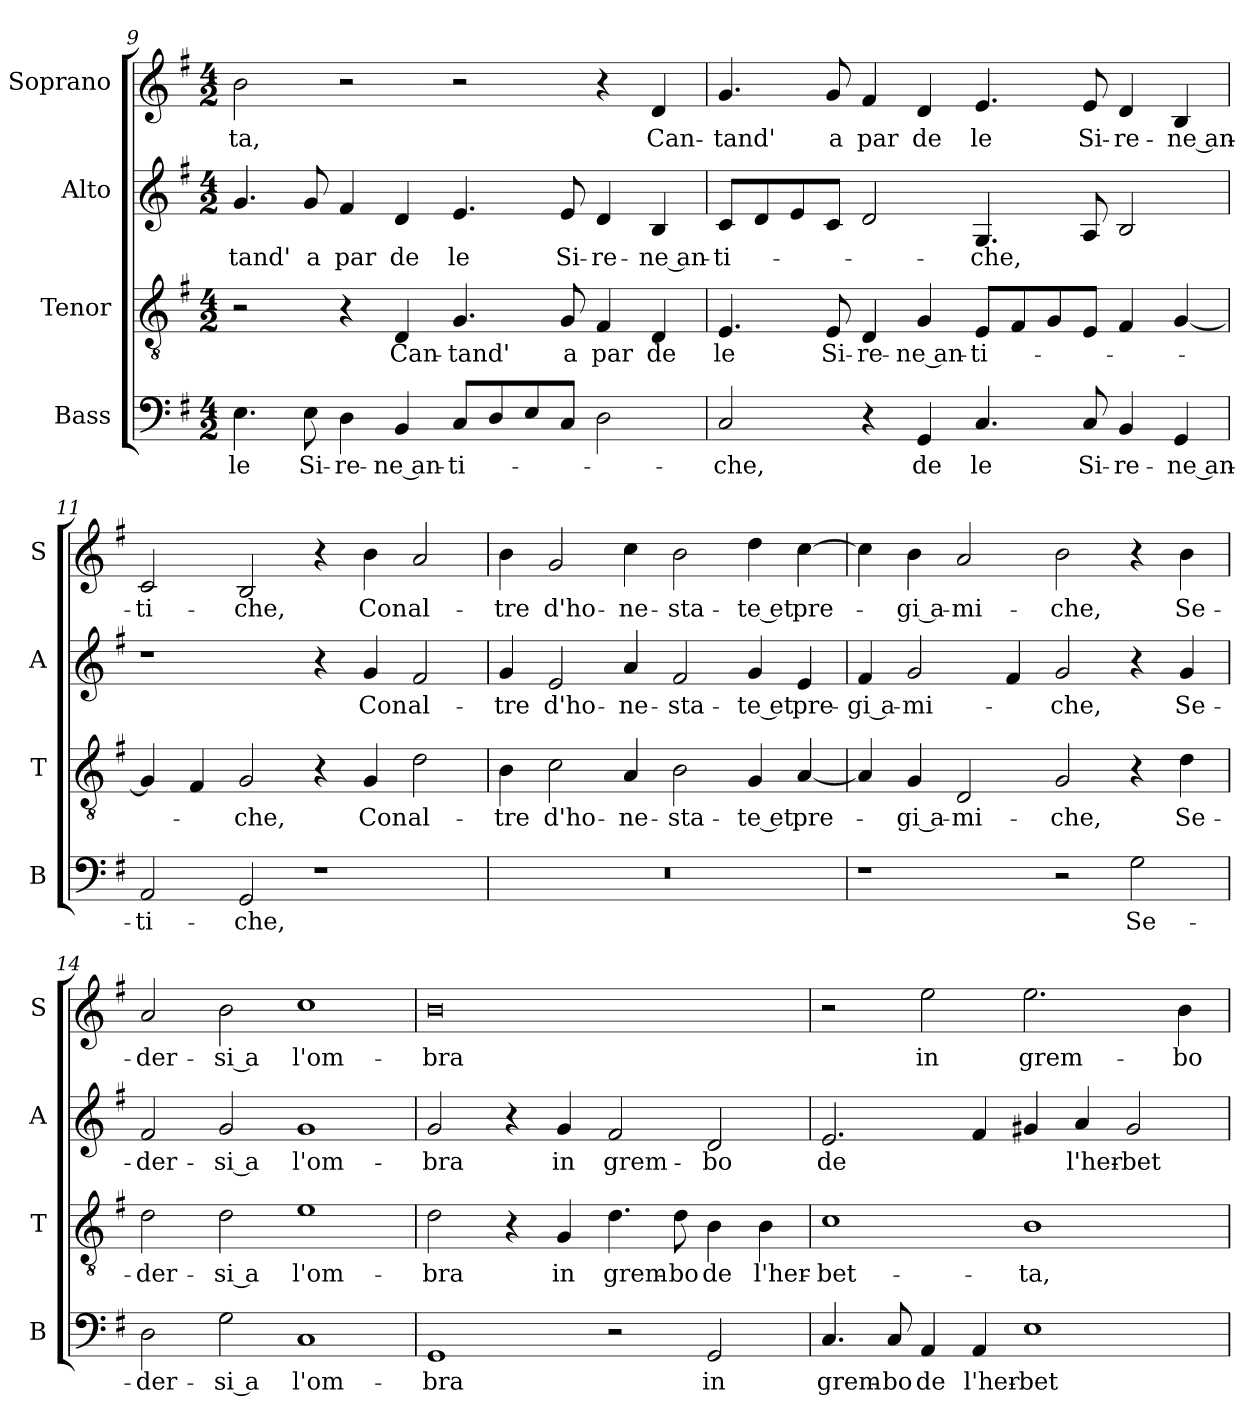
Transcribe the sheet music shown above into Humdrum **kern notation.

**kern	**text	**kern	**text	**kern	**text	**kern	**text
*part4	*part4	*part3	*part3	*part2	*part2	*part1	*part1
*staff4	*staff4	*staff3	*staff3	*staff2	*staff2	*staff1	*staff1
*I"Bass	*	*I"Tenor	*	*I"Alto	*	*I"Soprano	*
*I'B	*	*I'T	*	*I'A	*	*I'S	*
*clefF4	*	*clefGv2	*	*clefG2	*	*clefG2	*
*k[f#]	*	*k[f#]	*	*k[f#]	*	*k[f#]	*
*G:	*	*G:	*	*G:	*	*G:	*
*M4/2	*	*M4/2	*	*M4/2	*	*M4/2	*
=9	=9	=9	=9	=9	=9	=9	=9
!	!LO:LY:b	!	!	!	!LO:LY:b	!	!LO:LY:b
4.E\	le	2r	.	4.g/	-tand'	2b\	-ta,
!	!LO:LY:b	!	!	!	!LO:LY:b	!	!
8E\	Si-	.	.	8g/	a	.	.
!	!LO:LY:b	!	!	!	!LO:LY:b	!	!
4D\	-re-	4r	.	4f#/	par	2r	.
!	!LO:LY:b	!	!LO:LY:b	!	!LO:LY:b	!	!
4BB/	-ne an-	4D/	Can-	4d/	de	.	.
!	!LO:LY:b	!	!LO:LY:b	!	!LO:LY:b	!	!
8C/L	-ti-	4.G/	-tand'	4.e/	le	2r	.
8D/	.	.	.	.	.	.	.
8E/	.	.	.	.	.	.	.
!	!	!	!LO:LY:b	!	!LO:LY:b	!	!
8C/J	.	8G/	a	8e/	Si-	.	.
!	!	!	!LO:LY:b	!	!LO:LY:b	!	!
2D\	.	4F#/	par	4d/	-re-	4r	.
!	!	!	!LO:LY:b	!	!LO:LY:b	!	!LO:LY:b
.	.	4D/	de	4B/	-ne an-	4d/	Can-
!!LO:PB:g=z
=10	=10	=10	=10	=10	=10	=10	=10
!	!LO:LY:b	!	!LO:LY:b	!	!LO:LY:b	!	!LO:LY:b
2C/	-che,	4.E/	le	8c/L	-ti-	4.g/	-tand'
.	.	.	.	8d/	.	.	.
.	.	.	.	8e/	.	.	.
!	!	!	!LO:LY:b	!	!	!	!LO:LY:b
.	.	8E/	Si-	8c/J	.	8g/	a
!	!	!	!LO:LY:b	!	!	!	!LO:LY:b
4r	.	4D/	-re-	2d/	.	4f#/	par
!	!LO:LY:b	!	!LO:LY:b	!	!	!	!LO:LY:b
4GG/	de	4G/	-ne an-	.	.	4d/	de
!	!LO:LY:b	!	!LO:LY:b	!	!LO:LY:b	!	!LO:LY:b
4.C/	le	8E/L	-ti-	4.G/	-che,	4.e/	le
.	.	8F#/	.	.	.	.	.
.	.	8G/	.	.	.	.	.
!	!LO:LY:b	!	!	!	!	!	!LO:LY:b
8C/	Si-	8E/J	.	8A/	.	8e/	Si-
!	!LO:LY:b	!	!	!	!	!	!LO:LY:b
4BB/	-re-	4F#/	.	2B/	.	4d/	-re-
!	!LO:LY:b	!	!	!	!	!	!LO:LY:b
4GG/	-ne an-	[4G/	.	.	.	4B/	-ne an-
=11	=11	=11	=11	=11	=11	=11	=11
!	!LO:LY:b	!	!	!	!	!	!LO:LY:b
2AA/	-ti-	4G/]	.	1r	.	2c/	-ti-
.	.	4F#/	.	.	.	.	.
!	!LO:LY:b	!	!LO:LY:b	!	!	!	!LO:LY:b
2GG/	-che,	2G/	-che,	.	.	2B/	-che,
1r	.	4r	.	4r	.	4r	.
!	!	!	!LO:LY:b	!	!LO:LY:b	!	!LO:LY:b
.	.	4G/	Con	4g/	Con	4b\	Con
!	!	!	!LO:LY:b	!	!LO:LY:b	!	!LO:LY:b
.	.	2d\	al-	2f#/	al-	2a/	al-
=12	=12	=12	=12	=12	=12	=12	=12
!	!	!	!LO:LY:b	!	!LO:LY:b	!	!LO:LY:b
0r	.	4B\	-tre	4g/	-tre	4b\	-tre
!	!	!	!LO:LY:b	!	!LO:LY:b	!	!LO:LY:b
.	.	2c\	d'ho-	2e/	d'ho-	2g/	d'ho-
!	!	!	!LO:LY:b	!	!LO:LY:b	!	!LO:LY:b
.	.	4A/	-ne-	4a/	-ne-	4cc\	-ne-
!	!	!	!LO:LY:b	!	!LO:LY:b	!	!LO:LY:b
.	.	2B\	-sta-	2f#/	-sta-	2b\	-sta-
!	!	!	!LO:LY:b	!	!LO:LY:b	!	!LO:LY:b
.	.	4G/	-te et	4g/	-te et	4dd\	-te et
!	!	!	!LO:LY:b	!	!LO:LY:b	!	!LO:LY:b
.	.	[4A/	pre-	4e/	pre-	[4cc\	pre-
!!LO:LB:g=z
=13	=13	=13	=13	=13	=13	=13	=13
!	!	!	!	!	!LO:LY:b	!	!
1r	.	4A/]	.	4f#/	-gi a-	4cc\]	.
!	!	!	!LO:LY:b	!	!LO:LY:b	!	!LO:LY:b
.	.	4G/	-gi a-	2g/	-mi-	4b\	-gi a-
!	!	!	!LO:LY:b	!	!	!	!LO:LY:b
.	.	2D/	-mi-	.	.	2a/	-mi-
.	.	.	.	4f#/	.	.	.
!	!	!	!LO:LY:b	!	!LO:LY:b	!	!LO:LY:b
2r	.	2G/	-che,	2g/	-che,	2b\	-che,
!	!LO:LY:b	!	!	!	!	!	!
2G\	Se-	4r	.	4r	.	4r	.
!	!	!	!LO:LY:b	!	!LO:LY:b	!	!LO:LY:b
.	.	4d\	Se-	4g/	Se-	4b\	Se-
=14	=14	=14	=14	=14	=14	=14	=14
!	!LO:LY:b	!	!LO:LY:b	!	!LO:LY:b	!	!LO:LY:b
2D\	-der-	2d\	-der-	2f#/	-der-	2a/	-der-
!	!LO:LY:b	!	!LO:LY:b	!	!LO:LY:b	!	!LO:LY:b
2G\	-si a	2d\	-si a	2g/	-si a	2b\	-si a
!	!LO:LY:b	!	!LO:LY:b	!	!LO:LY:b	!	!LO:LY:b
1C	l'om-	1e	l'om-	1g	l'om-	1cc	l'om-
=15	=15	=15	=15	=15	=15	=15	=15
!	!LO:LY:b	!	!LO:LY:b	!	!LO:LY:b	!	!LO:LY:b
1GG	-bra	2d\	-bra	2g/	-bra	0b	-bra
.	.	4r	.	4r	.	.	.
!	!	!	!LO:LY:b	!	!LO:LY:b	!	!
.	.	4G/	in	4g/	in	.	.
!	!	!	!LO:LY:b	!	!LO:LY:b	!	!
2r	.	4.d\	grem-	2f#/	grem-	.	.
!	!	!	!LO:LY:b	!	!	!	!
.	.	8d\	-bo	.	.	.	.
!	!LO:LY:b	!	!LO:LY:b	!	!LO:LY:b	!	!
2GG/	in	4B\	de	2d/	-bo	.	.
!	!	!	!LO:LY:b	!	!	!	!
.	.	4B\	l'her-	.	.	.	.
!!LO:LB:g=z
=16	=16	=16	=16	=16	=16	=16	=16
!	!LO:LY:b	!	!LO:LY:b	!	!LO:LY:b	!	!
4.C/	grem-	1c	-bet-	2.e/	de	2r	.
!	!LO:LY:b	!	!	!	!	!	!
8C/	-bo	.	.	.	.	.	.
!	!LO:LY:b	!	!	!	!	!	!LO:LY:b
4AA/	de	.	.	.	.	2ee\	in
!	!LO:LY:b	!	!	!	!	!	!
4AA/	l'her-	.	.	4f#/	.	.	.
!	!LO:LY:b	!	!LO:LY:b	!	!	!	!LO:LY:b
1E	-bet-	1B	-ta,	4g#X/	.	2.ee\	grem-
!	!	!	!	!	!LO:LY:b	!	!
.	.	.	.	4a/	l'her-	.	.
!	!	!	!	!	!LO:LY:b	!	!
.	.	.	.	2g#/	-bet-	.	.
!	!	!	!	!	!	!	!LO:LY:b
.	.	.	.	.	.	4b\	-bo
=	=	=	=	=	=	=	=
*-	*-	*-	*-	*-	*-	*-	*-
